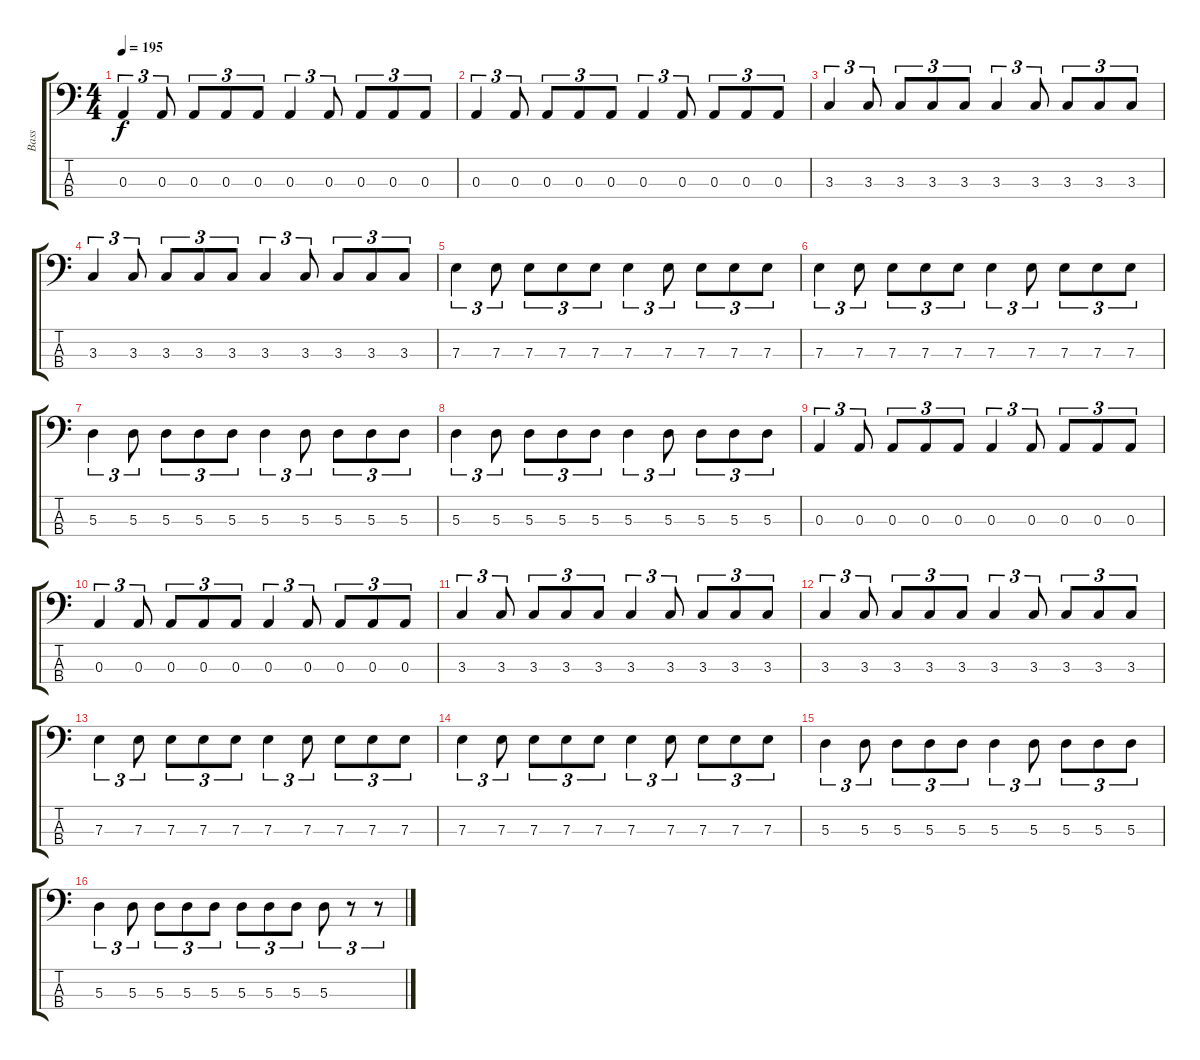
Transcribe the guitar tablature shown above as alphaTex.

\track ("Bass" "Bass") {instrument electricbasspick}
\staff {score tabs}
\tuning (G2 D2 A1 E1) {hide}
\ts (4 4)
\tempo 195
\clef f4
\ks c
0.3.4{tu (3 2) dy f instrument electricbasspick} 0.3.8{tu (3 2)} 0.3.8{tu (3 2)} 0.3.8{tu (3 2)} 0.3.8{tu (3 2)} 0.3.4{tu (3 2)} 0.3.8{tu (3 2)} 0.3.8{tu (3 2)} 0.3.8{tu (3 2)} 0.3.8{tu (3 2)} |
0.3.4{tu (3 2)} 0.3.8{tu (3 2)} 0.3.8{tu (3 2)} 0.3.8{tu (3 2)} 0.3.8{tu (3 2)} 0.3.4{tu (3 2)} 0.3.8{tu (3 2)} 0.3.8{tu (3 2)} 0.3.8{tu (3 2)} 0.3.8{tu (3 2)} |
3.3.4{tu (3 2)} 3.3.8{tu (3 2)} 3.3.8{tu (3 2)} 3.3.8{tu (3 2)} 3.3.8{tu (3 2)} 3.3.4{tu (3 2)} 3.3.8{tu (3 2)} 3.3.8{tu (3 2)} 3.3.8{tu (3 2)} 3.3.8{tu (3 2)} |
3.3.4{tu (3 2)} 3.3.8{tu (3 2)} 3.3.8{tu (3 2)} 3.3.8{tu (3 2)} 3.3.8{tu (3 2)} 3.3.4{tu (3 2)} 3.3.8{tu (3 2)} 3.3.8{tu (3 2)} 3.3.8{tu (3 2)} 3.3.8{tu (3 2)} |
7.3.4{tu (3 2)} 7.3.8{tu (3 2)} 7.3.8{tu (3 2)} 7.3.8{tu (3 2)} 7.3.8{tu (3 2)} 7.3.4{tu (3 2)} 7.3.8{tu (3 2)} 7.3.8{tu (3 2)} 7.3.8{tu (3 2)} 7.3.8{tu (3 2)} |
7.3.4{tu (3 2)} 7.3.8{tu (3 2)} 7.3.8{tu (3 2)} 7.3.8{tu (3 2)} 7.3.8{tu (3 2)} 7.3.4{tu (3 2)} 7.3.8{tu (3 2)} 7.3.8{tu (3 2)} 7.3.8{tu (3 2)} 7.3.8{tu (3 2)} |
5.3.4{tu (3 2)} 5.3.8{tu (3 2)} 5.3.8{tu (3 2)} 5.3.8{tu (3 2)} 5.3.8{tu (3 2)} 5.3.4{tu (3 2)} 5.3.8{tu (3 2)} 5.3.8{tu (3 2)} 5.3.8{tu (3 2)} 5.3.8{tu (3 2)} |
5.3.4{tu (3 2)} 5.3.8{tu (3 2)} 5.3.8{tu (3 2)} 5.3.8{tu (3 2)} 5.3.8{tu (3 2)} 5.3.4{tu (3 2)} 5.3.8{tu (3 2)} 5.3.8{tu (3 2)} 5.3.8{tu (3 2)} 5.3.8{tu (3 2)} |
0.3.4{tu (3 2)} 0.3.8{tu (3 2)} 0.3.8{tu (3 2)} 0.3.8{tu (3 2)} 0.3.8{tu (3 2)} 0.3.4{tu (3 2)} 0.3.8{tu (3 2)} 0.3.8{tu (3 2)} 0.3.8{tu (3 2)} 0.3.8{tu (3 2)} |
0.3.4{tu (3 2)} 0.3.8{tu (3 2)} 0.3.8{tu (3 2)} 0.3.8{tu (3 2)} 0.3.8{tu (3 2)} 0.3.4{tu (3 2)} 0.3.8{tu (3 2)} 0.3.8{tu (3 2)} 0.3.8{tu (3 2)} 0.3.8{tu (3 2)} |
3.3.4{tu (3 2)} 3.3.8{tu (3 2)} 3.3.8{tu (3 2)} 3.3.8{tu (3 2)} 3.3.8{tu (3 2)} 3.3.4{tu (3 2)} 3.3.8{tu (3 2)} 3.3.8{tu (3 2)} 3.3.8{tu (3 2)} 3.3.8{tu (3 2)} |
3.3.4{tu (3 2)} 3.3.8{tu (3 2)} 3.3.8{tu (3 2)} 3.3.8{tu (3 2)} 3.3.8{tu (3 2)} 3.3.4{tu (3 2)} 3.3.8{tu (3 2)} 3.3.8{tu (3 2)} 3.3.8{tu (3 2)} 3.3.8{tu (3 2)} |
7.3.4{tu (3 2)} 7.3.8{tu (3 2)} 7.3.8{tu (3 2)} 7.3.8{tu (3 2)} 7.3.8{tu (3 2)} 7.3.4{tu (3 2)} 7.3.8{tu (3 2)} 7.3.8{tu (3 2)} 7.3.8{tu (3 2)} 7.3.8{tu (3 2)} |
7.3.4{tu (3 2)} 7.3.8{tu (3 2)} 7.3.8{tu (3 2)} 7.3.8{tu (3 2)} 7.3.8{tu (3 2)} 7.3.4{tu (3 2)} 7.3.8{tu (3 2)} 7.3.8{tu (3 2)} 7.3.8{tu (3 2)} 7.3.8{tu (3 2)} |
5.3.4{tu (3 2)} 5.3.8{tu (3 2)} 5.3.8{tu (3 2)} 5.3.8{tu (3 2)} 5.3.8{tu (3 2)} 5.3.4{tu (3 2)} 5.3.8{tu (3 2)} 5.3.8{tu (3 2)} 5.3.8{tu (3 2)} 5.3.8{tu (3 2)} |
5.3.4{tu (3 2)} 5.3.8{tu (3 2)} 5.3.8{tu (3 2)} 5.3.8{tu (3 2)} 5.3.8{tu (3 2)} 5.3.8{tu (3 2)} 5.3.8{tu (3 2)} 5.3.8{tu (3 2)} 5.3.8{tu (3 2)} r.8{tu (3 2)} r.8{tu (3 2)}
